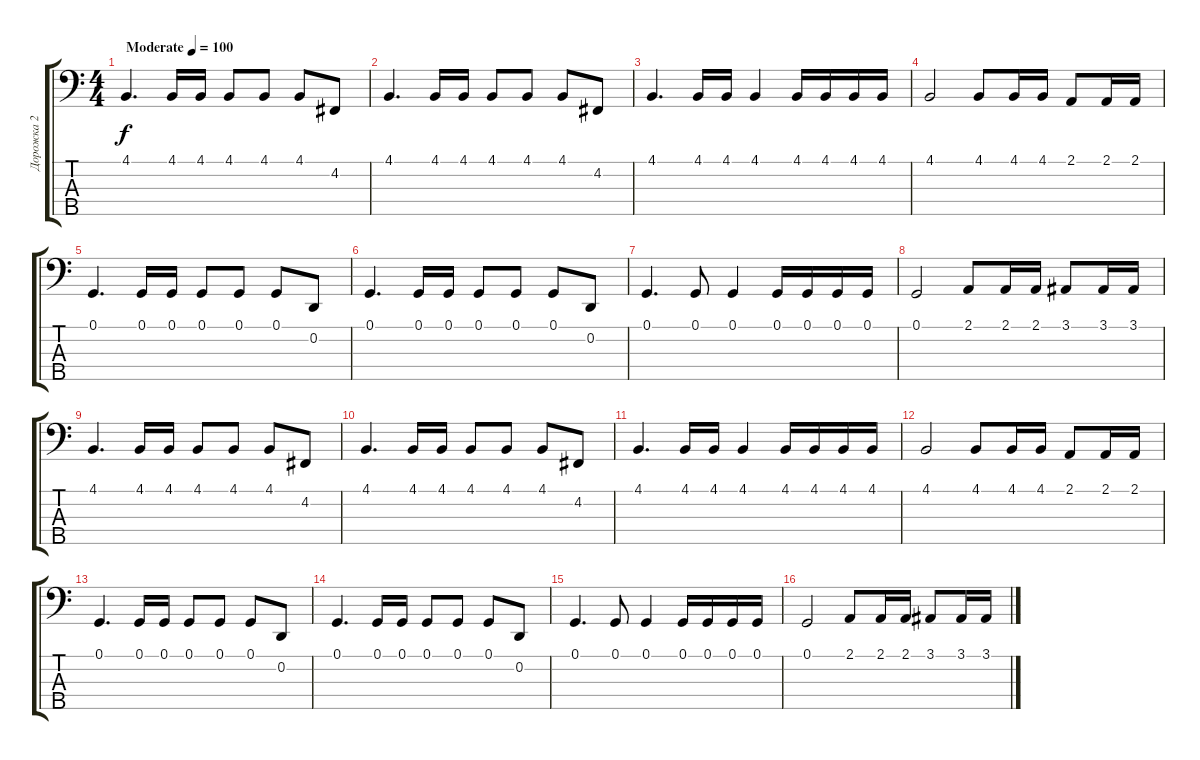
\track ("Дорожка 2" "Дорожка 2") {instrument steeldrums}
\staff {score tabs}
\tuning (G2 D2 A1 E1 B0) {hide}
\ts (4 4)
\tempo (100 "Moderate")
\clef f4
\ks c
4.1.4{d dy f instrument steeldrums} 4.1.16 4.1.16 4.1.8 4.1.8 4.1.8 4.2.8 |
4.1.4{d} 4.1.16 4.1.16 4.1.8 4.1.8 4.1.8 4.2.8 |
4.1.4{d} 4.1.16 4.1.16 4.1.4 4.1.16 4.1.16 4.1.16 4.1.16 |
4.1.2 4.1.8 4.1.16 4.1.16 2.1.8 2.1.16 2.1.16 |
0.1.4{d} 0.1.16 0.1.16 0.1.8 0.1.8 0.1.8 0.2.8 |
0.1.4{d} 0.1.16 0.1.16 0.1.8 0.1.8 0.1.8 0.2.8 |
0.1.4{d} 0.1.8 0.1.4 0.1.16 0.1.16 0.1.16 0.1.16 |
0.1.2 2.1.8 2.1.16 2.1.16 3.1.8 3.1.16 3.1.16 |
4.1.4{d} 4.1.16 4.1.16 4.1.8 4.1.8 4.1.8 4.2.8 |
4.1.4{d} 4.1.16 4.1.16 4.1.8 4.1.8 4.1.8 4.2.8 |
4.1.4{d} 4.1.16 4.1.16 4.1.4 4.1.16 4.1.16 4.1.16 4.1.16 |
4.1.2 4.1.8 4.1.16 4.1.16 2.1.8 2.1.16 2.1.16 |
0.1.4{d} 0.1.16 0.1.16 0.1.8 0.1.8 0.1.8 0.2.8 |
0.1.4{d} 0.1.16 0.1.16 0.1.8 0.1.8 0.1.8 0.2.8 |
0.1.4{d} 0.1.8 0.1.4 0.1.16 0.1.16 0.1.16 0.1.16 |
0.1.2 2.1.8 2.1.16 2.1.16 3.1.8 3.1.16 3.1.16
